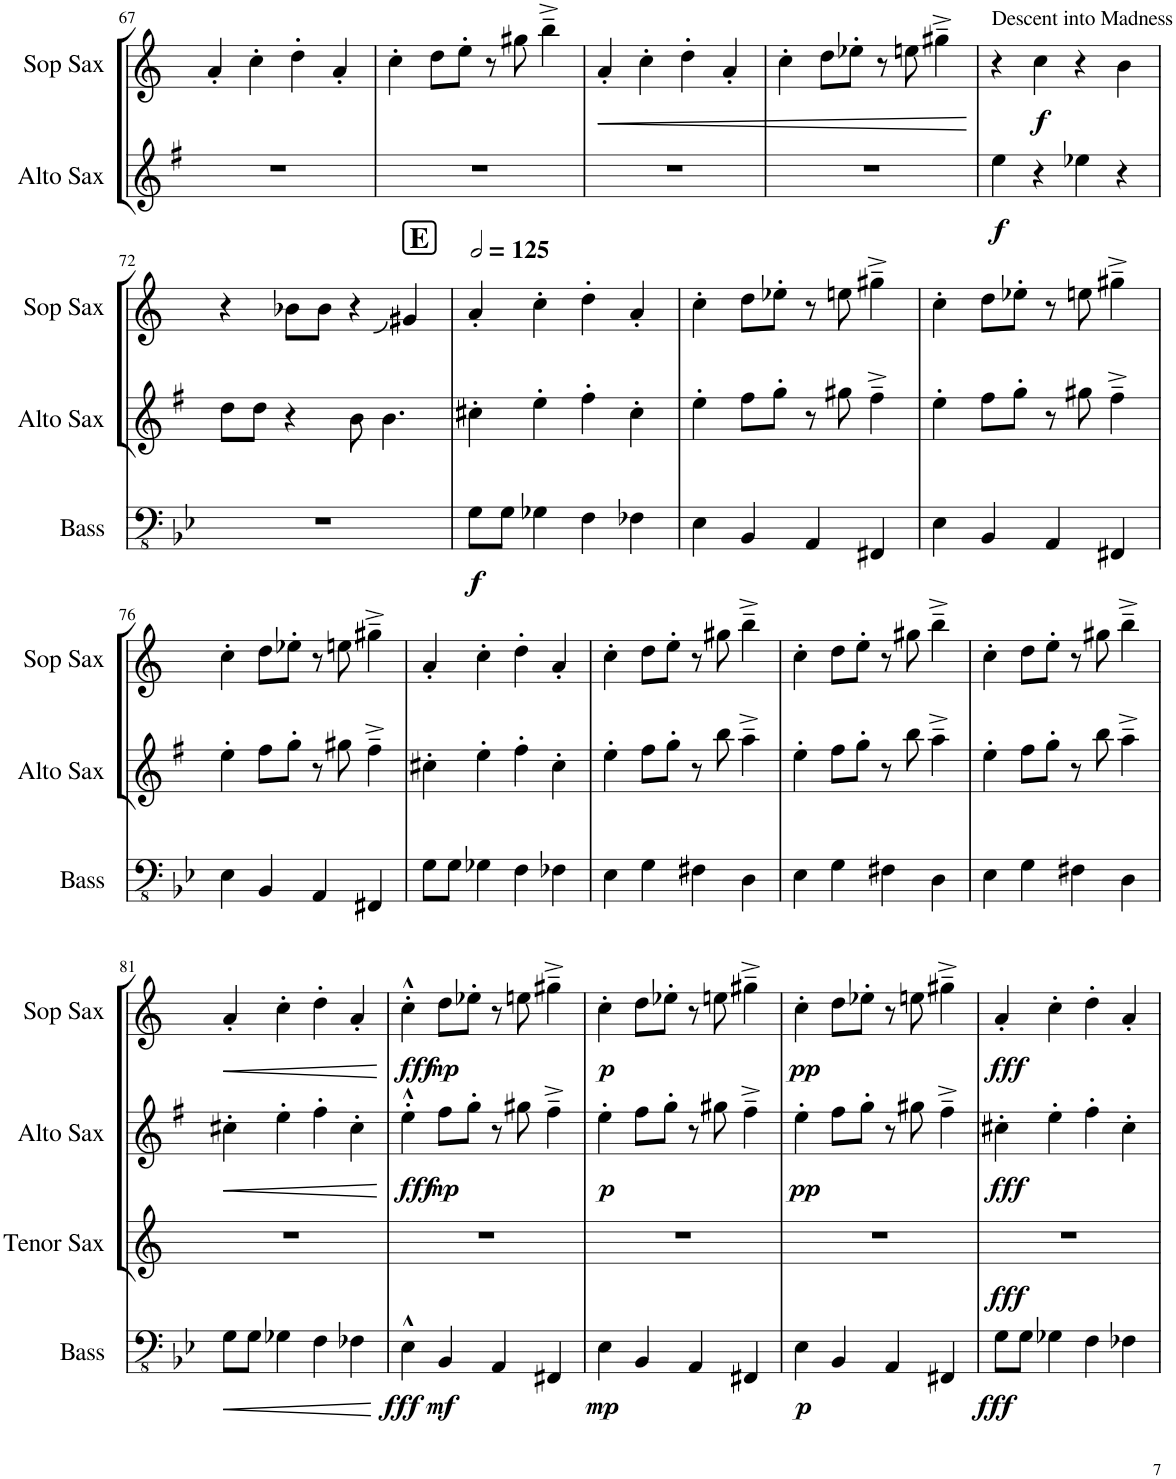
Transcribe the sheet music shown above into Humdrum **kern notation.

**kern	**dynam	**kern	**dynam	**kern	**dynam
*part3	*part3	*part2	*part2	*part1	*part1
*staff3	*staff3	*staff2	*staff2	*staff1	*staff1
*I"Acoustic Bass	*	*I"Alto Saxophone	*	*I"Soprano Saxophone	*
*I'Bass	*	*I'Alto Sax	*	*I'Sop Sax	*
!!LO:PB:g=z
*clefFv4	*	*clefG2	*	*clefG2	*
*	*	*Trd5c9	*	*Trd1c2	*
*k[b-e-]	*	*k[f#]	*	*k[]	*
*M2/2	*	*M2/2	*	*M2/2	*
*met(c|)	*	*met(c|)	*	*met(c|)	*
=67	=67	=67	=67	=67	=67
1r	.	1r	.	4a'/	.
.	.	.	.	4cc'\	.
.	.	.	.	4dd'\	.
.	.	.	.	4a'/	.
=68	=68	=68	=68	=68	=68
1r	.	1r	.	4cc'\	.
.	.	.	.	8dd\L	.
.	.	.	.	8ee'\J	.
.	.	.	.	8r	.
.	.	.	.	8gg#X\	.
.	.	.	.	4bb~^\	.
=69	=69	=69	=69	=69	=69
!	!	!	!	!	!LO:HP:b
1r	.	1r	.	4a'/	<
.	.	.	.	4cc'\	.
.	.	.	.	4dd'\	.
.	.	.	.	4a'/	.
=70	=70	=70	=70	=70	=70
1r	.	1r	.	4cc'\	.
.	.	.	.	8dd\L	.
.	.	.	.	8ee-X'\J	.
.	.	.	.	8r	.
.	.	.	.	8een\	.
.	.	.	.	4gg#X~^\	.
.	.	.	.	.	[
=71	=71	=71	=71	=71	=71
!	!	!	!	!LO:TX:a:t=Descent into Madness	!
!	!	!	!LO:DY:b	!	!
1r	.	4ee\	f	4r	.
!	!	!	!	!	!LO:DY:b
.	.	4r	.	4cc\	f
.	.	4ee-X\	.	4r	.
.	.	4r	.	4b\	.
!!LO:LB:g=z
=72	=72	=72	=72	=72	=72
1r	.	8dd\L	.	4r	.
.	.	8dd\J	.	.	.
.	.	4r	.	8b-X\L	.
.	.	.	.	8b-\J	.
.	.	8b\	.	4r	.
.	.	4.b\	.	.	.
.	.	.	.	4g#X/	.
=73	=73	=73	=73	=73	=73
!!LO:REH:place=s1:a:B:cj:fs=14:t=E
*	*	*	*	*MM250	*
!	!LO:DY:b	!	!	!	!
8GG\L	f	4cc#X'\	.	4a'/	.
8GG\J	.	.	.	.	.
4GG-X\	.	4ee'\	.	4cc'\	.
4FF\	.	4ff#'\	.	4dd'\	.
4FF-X\	.	4cc#'\	.	4a'/	.
=74	=74	=74	=74	=74	=74
4EE-\	.	4ee'\	.	4cc'\	.
4BBB-/	.	8ff#\L	.	8dd\L	.
.	.	8gg'\J	.	8ee-X'\J	.
4AAA/	.	8r	.	8r	.
.	.	8gg#X\	.	8een\	.
4FFF#X/	.	4ff#~^\	.	4gg#X~^\	.
=75	=75	=75	=75	=75	=75
4EE-\	.	4ee'\	.	4cc'\	.
4BBB-/	.	8ff#\L	.	8dd\L	.
.	.	8gg'\J	.	8ee-X'\J	.
4AAA/	.	8r	.	8r	.
.	.	8gg#X\	.	8een\	.
4FFF#X/	.	4ff#~^\	.	4gg#X~^\	.
!!LO:LB:g=z
=76	=76	=76	=76	=76	=76
4EE-\	.	4ee'\	.	4cc'\	.
4BBB-/	.	8ff#\L	.	8dd\L	.
.	.	8gg'\J	.	8ee-X'\J	.
4AAA/	.	8r	.	8r	.
.	.	8gg#X\	.	8een\	.
4FFF#X/	.	4ff#~^\	.	4gg#X~^\	.
=77	=77	=77	=77	=77	=77
8GG\L	.	4cc#X'\	.	4a'/	.
8GG\J	.	.	.	.	.
4GG-X\	.	4ee'\	.	4cc'\	.
4FF\	.	4ff#'\	.	4dd'\	.
4FF-X\	.	4cc#'\	.	4a'/	.
=78	=78	=78	=78	=78	=78
4EE-\	.	4ee'\	.	4cc'\	.
4GG\	.	8ff#\L	.	8dd\L	.
.	.	8gg'\J	.	8ee'\J	.
4FF#X\	.	8r	.	8r	.
.	.	8bb\	.	8gg#X\	.
4DD\	.	4aa~^\	.	4bb~^\	.
=79	=79	=79	=79	=79	=79
4EE-\	.	4ee'\	.	4cc'\	.
4GG\	.	8ff#\L	.	8dd\L	.
.	.	8gg'\J	.	8ee'\J	.
4FF#X\	.	8r	.	8r	.
.	.	8bb\	.	8gg#X\	.
4DD\	.	4aa~^\	.	4bb~^\	.
=80	=80	=80	=80	=80	=80
4EE-\	.	4ee'\	.	4cc'\	.
4GG\	.	8ff#\L	.	8dd\L	.
.	.	8gg'\J	.	8ee'\J	.
4FF#X\	.	8r	.	8r	.
.	.	8bb\	.	8gg#X\	.
4DD\	.	4aa~^\	.	4bb~^\	.
!!LO:LB:g=z
=81	=81	=81	=81	=81	=81
!	!LO:HP:b	!	!LO:HP:b	!	!LO:HP:b
8GG\L	<	4cc#X'\	<	4a'/	<
8GG\J	.	.	.	.	.
4GG-X\	.	4ee'\	.	4cc'\	.
4FF\	.	4ff#'\	.	4dd'\	.
4FF-X\	.	4cc#'\	.	4a'/	.
.	[	.	[	.	[
=82	=82	=82	=82	=82	=82
!	!LO:DY:b	!	!LO:DY:b	!	!LO:DY:b
4EE-^^\	fff	4ee'^^\	fff	4cc'^^\	fff
!	!LO:DY:b	!	!LO:DY:b	!	!LO:DY:b
4BBB-/	mf	8ff#\L	mp	8dd\L	mp
.	.	8gg'\J	.	8ee-X'\J	.
4AAA/	.	8r	.	8r	.
.	.	8gg#X\	.	8een\	.
4FFF#X/	.	4ff#~^\	.	4gg#X~^\	.
=83	=83	=83	=83	=83	=83
!	!LO:DY:b	!	!LO:DY:b	!	!LO:DY:b
4EE-\	mp	4ee'\	p	4cc'\	p
4BBB-/	.	8ff#\L	.	8dd\L	.
.	.	8gg'\J	.	8ee-X'\J	.
4AAA/	.	8r	.	8r	.
.	.	8gg#X\	.	8een\	.
4FFF#X/	.	4ff#~^\	.	4gg#X~^\	.
=84	=84	=84	=84	=84	=84
!	!LO:DY:b	!	!LO:DY:b	!	!LO:DY:b
4EE-\	p	4ee'\	pp	4cc'\	pp
4BBB-/	.	8ff#\L	.	8dd\L	.
.	.	8gg'\J	.	8ee-X'\J	.
4AAA/	.	8r	.	8r	.
.	.	8gg#X\	.	8een\	.
4FFF#X/	.	4ff#~^\	.	4gg#X~^\	.
=85	=85	=85	=85	=85	=85
!	!LO:DY:b	!	!LO:DY:b	!	!LO:DY:b
8GG\L	fff	4cc#X'\	fff	4a'/	fff
8GG\J	.	.	.	.	.
4GG-X\	.	4ee'\	.	4cc'\	.
4FF\	.	4ff#'\	.	4dd'\	.
4FF-X\	.	4cc#'\	.	4a'/	.
=	=	=	=	=	=
*-	*-	*-	*-	*-	*-
